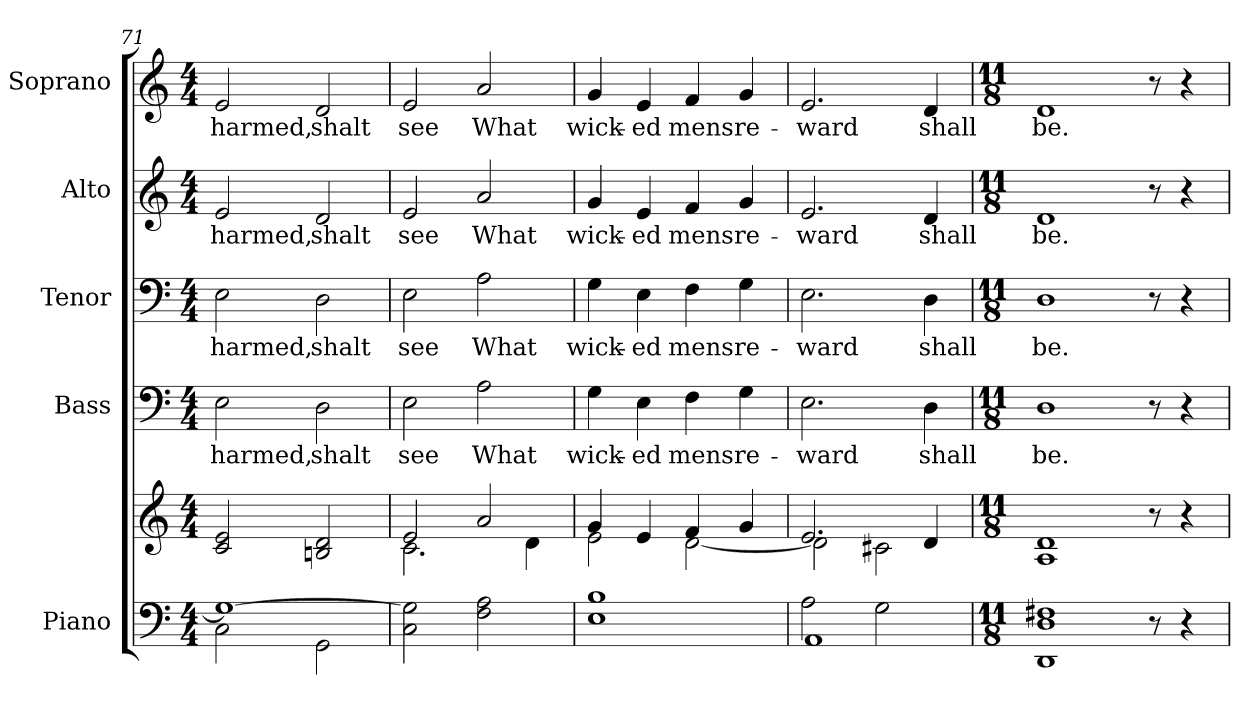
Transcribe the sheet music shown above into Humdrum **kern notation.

**kern	**kern	**kern	**text	**kern	**text	**kern	**text	**kern	**text
*part5	*part5	*part4	*part4	*part3	*part3	*part2	*part2	*part1	*part1
*staff6	*staff5	*staff4	*staff4	*staff3	*staff3	*staff2	*staff2	*staff1	*staff1
*I"Piano	*	*I"Bass	*	*I"Tenor	*	*I"Alto	*	*I"Soprano	*
*I'Pno.	*	*I'B.	*	*I'T.	*	*I'A.	*	*I'S.	*
*clefF4	*clefG2	*clefF4	*	*clefF4	*	*clefG2	*	*clefG2	*
*k[]	*k[]	*k[]	*	*k[]	*	*k[]	*	*k[]	*
*C:	*C:	*C:	*	*C:	*	*C:	*	*C:	*
*M4/4	*M4/4	*M4/4	*	*M4/4	*	*M4/4	*	*M4/4	*
=71	=71	=71	=71	=71	=71	=71	=71	=71	=71
*^	*	*	*	*	*	*	*	*	*
!	!	!	!	!LO:LY:b:color=#000000	!	!	!	!	!	!
!	!	!	!	!	!	!LO:LY:b:color=#000000	!	!	!	!
!	!	!	!	!	!	!	!	!LO:LY:b:color=#000000	!	!
!	!	!	!	!	!	!	!	!	!	!LO:LY:b:color=#000000
1Gi_>	2Ci\	2ci/ 2ei	2Ei\	-harmed,	2Ei\	-harmed,	2ei/	-harmed,	2ei/	-harmed,
!	!	!	!	!LO:LY:b:color=#000000	!	!	!	!	!	!
!	!	!	!	!	!	!LO:LY:b:color=#000000	!	!	!	!
!	!	!	!	!	!	!	!	!LO:LY:b:color=#000000	!	!
!	!	!	!	!	!	!	!	!	!	!LO:LY:b:color=#000000
.	2GGi\	2Bni/ 2di	2Di\	shalt	2Di\	shalt	2di/	shalt	2di/	shalt
*v	*v	*	*	*	*	*	*	*	*	*
=72	=72	=72	=72	=72	=72	=72	=72	=72	=72
*	*^	*	*	*	*	*	*	*	*
*^	*	*	*	*	*	*	*	*	*	*
!	!	!	!	!	!LO:LY:b:color=#000000	!	!	!	!	!	!
*v	*v	*	*	*	*	*	*	*	*	*	*
*^	*	*	*	*	*	*	*	*	*	*
!	!	!	!	!	!	!	!LO:LY:b:color=#000000	!	!	!	!
*v	*v	*	*	*	*	*	*	*	*	*	*
*^	*	*	*	*	*	*	*	*	*	*
!	!	!	!	!	!	!	!	!	!LO:LY:b:color=#000000	!	!
*v	*v	*	*	*	*	*	*	*	*	*	*
*^	*	*	*	*	*	*	*	*	*	*
!	!	!	!	!	!	!	!	!	!	!	!LO:LY:b:color=#000000
*v	*v	*	*	*	*	*	*	*	*	*	*
2Ci\ 2Gi]	2ei/	2.ci\	2Ei\	see	2Ei\	see	2ei/	see	2ei/	see
!	!	!	!	!LO:LY:b:color=#000000	!	!	!	!	!	!
!	!	!	!	!	!	!LO:LY:b:color=#000000	!	!	!	!
!	!	!	!	!	!	!	!	!LO:LY:b:color=#000000	!	!
!	!	!	!	!	!	!	!	!	!	!LO:LY:b:color=#000000
2Fi\ 2Ai	2ai/	.	2Ai\	What	2Ai\	What	2ai/	What	2ai/	What
.	.	4di\	.	.	.	.	.	.	.	.
!!LO:PB:g=z
=73	=73	=73	=73	=73	=73	=73	=73	=73	=73	=73
!	!	!	!	!LO:LY:b:color=#000000	!	!	!	!	!	!
!	!	!	!	!	!	!LO:LY:b:color=#000000	!	!	!	!
!	!	!	!	!	!	!	!	!LO:LY:b:color=#000000	!	!
!	!	!	!	!	!	!	!	!	!	!LO:LY:b:color=#000000
1Ei 1Bi	4gi/	2ei\	4Gi\	wick-	4Gi\	wick-	4gi/	wick-	4gi/	wick-
!	!	!	!	!LO:LY:b:color=#000000	!	!	!	!	!	!
!	!	!	!	!	!	!LO:LY:b:color=#000000	!	!	!	!
!	!	!	!	!	!	!	!	!LO:LY:b:color=#000000	!	!
!	!	!	!	!	!	!	!	!	!	!LO:LY:b:color=#000000
.	4ei/	.	4Ei\	-ed	4Ei\	-ed	4ei/	-ed	4ei/	-ed
!	!	!	!	!LO:LY:b:color=#000000	!	!	!	!	!	!
!	!	!	!	!	!	!LO:LY:b:color=#000000	!	!	!	!
!	!	!	!	!	!	!	!	!LO:LY:b:color=#000000	!	!
!	!	!	!	!	!	!	!	!	!	!LO:LY:b:color=#000000
.	4fi/	[<2di\	4Fi\	mens	4Fi\	mens	4fi/	mens	4fi/	mens
!	!	!	!	!LO:LY:b:color=#000000	!	!	!	!	!	!
!	!	!	!	!	!	!LO:LY:b:color=#000000	!	!	!	!
!	!	!	!	!	!	!	!	!LO:LY:b:color=#000000	!	!
!	!	!	!	!	!	!	!	!	!	!LO:LY:b:color=#000000
.	4gi/	.	4Gi\	re-	4Gi\	re-	4gi/	re-	4gi/	re-
=74	=74	=74	=74	=74	=74	=74	=74	=74	=74	=74
*^	*	*	*	*	*	*	*	*	*	*
!	!	!	!	!	!LO:LY:b:color=#000000	!	!	!	!	!	!
!	!	!	!	!	!	!	!LO:LY:b:color=#000000	!	!	!	!
!	!	!	!	!	!	!	!	!	!LO:LY:b:color=#000000	!	!
!	!	!	!	!	!	!	!	!	!	!	!LO:LY:b:color=#000000
2Ai\	1AAi	2.ei/	2di\]	2.Ei\	-ward	2.Ei\	-ward	2.ei/	-ward	2.ei/	-ward
2Gi\	.	.	2c#Xi\	.	.	.	.	.	.	.	.
!	!	!	!	!	!LO:LY:b:color=#000000	!	!	!	!	!	!
!	!	!	!	!	!	!	!LO:LY:b:color=#000000	!	!	!	!
!	!	!	!	!	!	!	!	!	!LO:LY:b:color=#000000	!	!
!	!	!	!	!	!	!	!	!	!	!	!LO:LY:b:color=#000000
.	.	4di/	.	4Di\	shall	4Di\	shall	4di/	shall	4di/	shall
*v	*v	*	*	*	*	*	*	*	*	*	*
*	*v	*v	*	*	*	*	*	*	*	*
=75	=75	=75	=75	=75	=75	=75	=75	=75	=75
*M11/8	*M11/8	*M11/8	*	*M11/8	*	*M11/8	*	*M11/8	*
!	!	!	!LO:LY:b:color=#000000	!	!	!	!	!	!
!	!	!	!	!	!LO:LY:b:color=#000000	!	!	!	!
!	!	!	!	!	!	!	!LO:LY:b:color=#000000	!	!
!	!	!	!	!	!	!	!	!	!LO:LY:b:color=#000000
1DDi 1Di 1F#Xi	1Ai 1di	1Di	be.	1Di	be.	1di	be.	1di	be.
8r	8r	8r	.	8r	.	8r	.	8r	.
4r	4r	4r	.	4r	.	4r	.	4r	.
=	=	=	=	=	=	=	=	=	=
*-	*-	*-	*-	*-	*-	*-	*-	*-	*-
